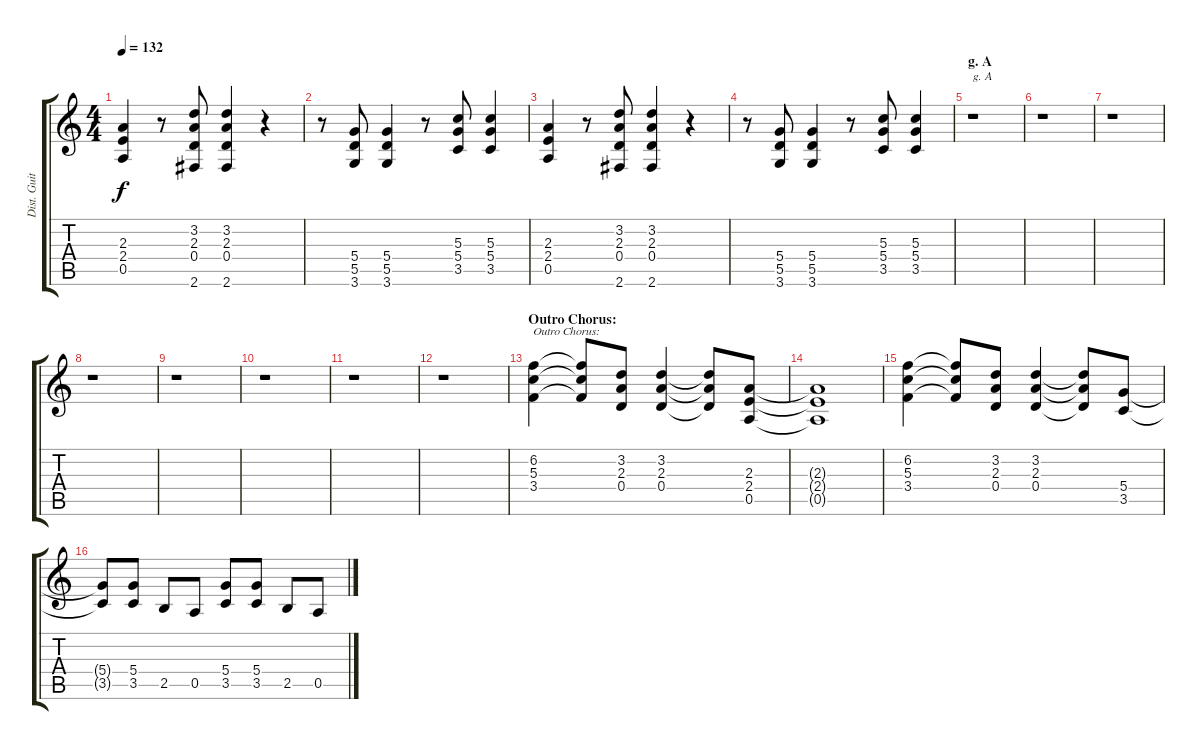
\track ("Dist. Guitar 1" "Dist. Guit") {instrument distortionguitar}
\staff {score tabs}
\tuning (E4 B3 G3 D3 A2 E2) {hide}
\ts (4 4)
\tempo 132
\clef g2
\ks c
(2.3 2.4 0.5).4{dy f} r.8 (3.2 2.3 0.4 2.6).8 (3.2 2.3 0.4 2.6).4 r.4 |
r.8 (5.4 5.5 3.6).8 (5.4 5.5 3.6).4 r.8 (5.3 5.4 3.5).8 (5.3 5.4 3.5).4 |
(2.3 2.4 0.5).4 r.8 (3.2 2.3 0.4 2.6).8 (3.2 2.3 0.4 2.6).4 r.4 |
r.8 (5.4 5.5 3.6).8 (5.4 5.5 3.6).4 r.8 (5.3 5.4 3.5).8 (5.3 5.4 3.5).4 |
\section ("" "g. A")
r.1{txt "g. A"} |
r.1 |
r.1 |
r.1 |
r.1 |
r.1 |
r.1 |
r.1 |
\section ("" "Outro Chorus:")
(6.2 5.3 3.4).4{txt "Outro Chorus:"} (6.2{t} 5.3{t} 3.4{t}).8 (3.2 2.3 0.4).8 (3.2 2.3 0.4).4 (3.2{t} 2.3{t} 0.4{t}).8 (2.3 2.4 0.5).8 |
(2.3{t} 2.4{t} 0.5{t}).1 |
(6.2 5.3 3.4).4 (6.2{t} 5.3{t} 3.4{t}).8 (3.2 2.3 0.4).8 (3.2 2.3 0.4).4 (3.2{t} 2.3{t} 0.4{t}).8 (5.4 3.5).8 |
(5.4{t} 3.5{t}).8 (5.4 3.5).8 2.5.8 0.5.8 (5.4 3.5).8 (5.4 3.5).8 2.5.8 0.5.8
